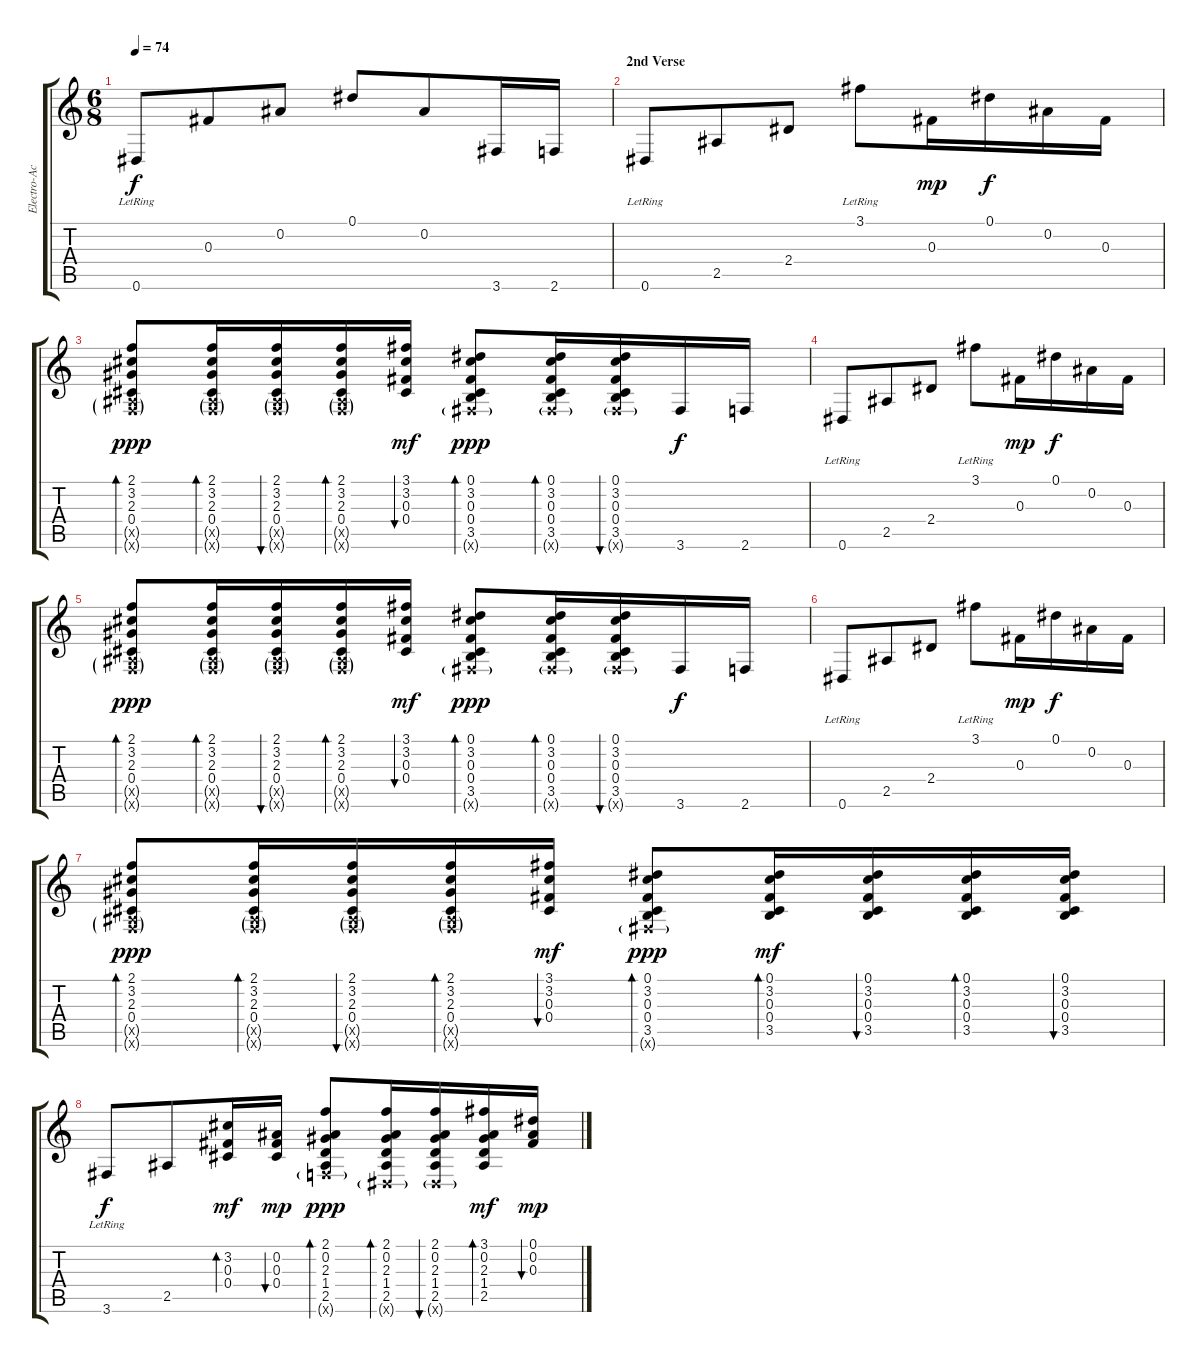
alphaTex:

\track ("Electro-Acoustic Guitar (James Hetfield)" "Electro-Ac") {instrument acousticguitarsteel}
\staff {score tabs}
\tuning (Eb4 Bb3 Gb3 Db3 Ab2 Eb2) {hide}
\ts (6 8)
\tempo 74
\clef g2
\ks c
0.6{lr}.8{dy f} 0.3.8 0.2.8 0.1.8 0.2.8 3.6.16 2.6.16 |
\section ("" "2nd Verse")
0.6{lr}.8 2.5.8 2.4.8 3.1{lr}.8 0.3.16{dy mp} 0.1.16{dy f} 0.2.16 0.3.16 |
(2.1 3.2 2.3 0.4 2.5{g x} 2.6{g x}).8{bd 30 dy ppp} (2.1 3.2 2.3 0.4 2.5{g x} 2.6{g x}).16{bd 30} (2.1 3.2 2.3 0.4 2.5{g x} 2.6{g x}).16{bu 30} (2.1 3.2 2.3 0.4 2.5{g x} 2.6{g x}).16{bd 30} (3.1 3.2 0.3 0.4).16{bu 30 dy mf} (0.1 3.2 0.3 0.4 3.5 3.6{g x}).8{bd 30 dy ppp} (0.1 3.2 0.3 0.4 3.5 3.6{g x}).16{bd 30} (0.1 3.2 0.3 0.4 3.5 3.6{g x}).16{bu 30} 3.6.16{dy f} 2.6.16 |
0.6{lr}.8 2.5.8 2.4.8 3.1{lr}.8 0.3.16{dy mp} 0.1.16{dy f} 0.2.16 0.3.16 |
(2.1 3.2 2.3 0.4 2.5{g x} 2.6{g x}).8{bd 30 dy ppp} (2.1 3.2 2.3 0.4 2.5{g x} 2.6{g x}).16{bd 30} (2.1 3.2 2.3 0.4 2.5{g x} 2.6{g x}).16{bu 30} (2.1 3.2 2.3 0.4 2.5{g x} 2.6{g x}).16{bd 30} (3.1 3.2 0.3 0.4).16{bu 30 dy mf} (0.1 3.2 0.3 0.4 3.5 3.6{g x}).8{bd 30 dy ppp} (0.1 3.2 0.3 0.4 3.5 3.6{g x}).16{bd 30} (0.1 3.2 0.3 0.4 3.5 3.6{g x}).16{bu 30} 3.6.16{dy f} 2.6.16 |
0.6{lr}.8 2.5.8 2.4.8 3.1{lr}.8 0.3.16{dy mp} 0.1.16{dy f} 0.2.16 0.3.16 |
(2.1 3.2 2.3 0.4 2.5{g x} 2.6{g x}).8{bd 30 dy ppp} (2.1 3.2 2.3 0.4 2.5{g x} 2.6{g x}).16{bd 30} (2.1 3.2 2.3 0.4 2.5{g x} 2.6{g x}).16{bu 30} (2.1 3.2 2.3 0.4 2.5{g x} 2.6{g x}).16{bd 30} (3.1 3.2 0.3 0.4).16{bu 30 dy mf} (0.1 3.2 0.3 0.4 3.5 3.6{g x}).8{bd 30 dy ppp} (0.1 3.2 0.3 0.4 3.5).16{bd 30 dy mf} (0.1 3.2 0.3 0.4 3.5).16{bu 30} (0.1 3.2 0.3 0.4 3.5).16{bd 30} (0.1 3.2 0.3 0.4 3.5).16{bu 30} |
3.6{lr}.8{dy f} 2.5.8 (3.2 0.3 0.4).16{bd 30 dy mf} (0.2 0.3 0.4).16{bu 30 dy mp} (2.1 0.2 2.3 1.4 2.5 2.6{g x}).8{bd 30 dy ppp} (2.1 0.2 2.3 1.4 2.5 0.6{g x}).16{bd 30} (2.1 0.2 2.3 1.4 2.5 0.6{g x}).16{bu 30} (3.1 0.2 2.3 1.4 2.5).16{bd 30 dy mf} (0.1 0.2 0.3).16{bu 30 dy mp}
